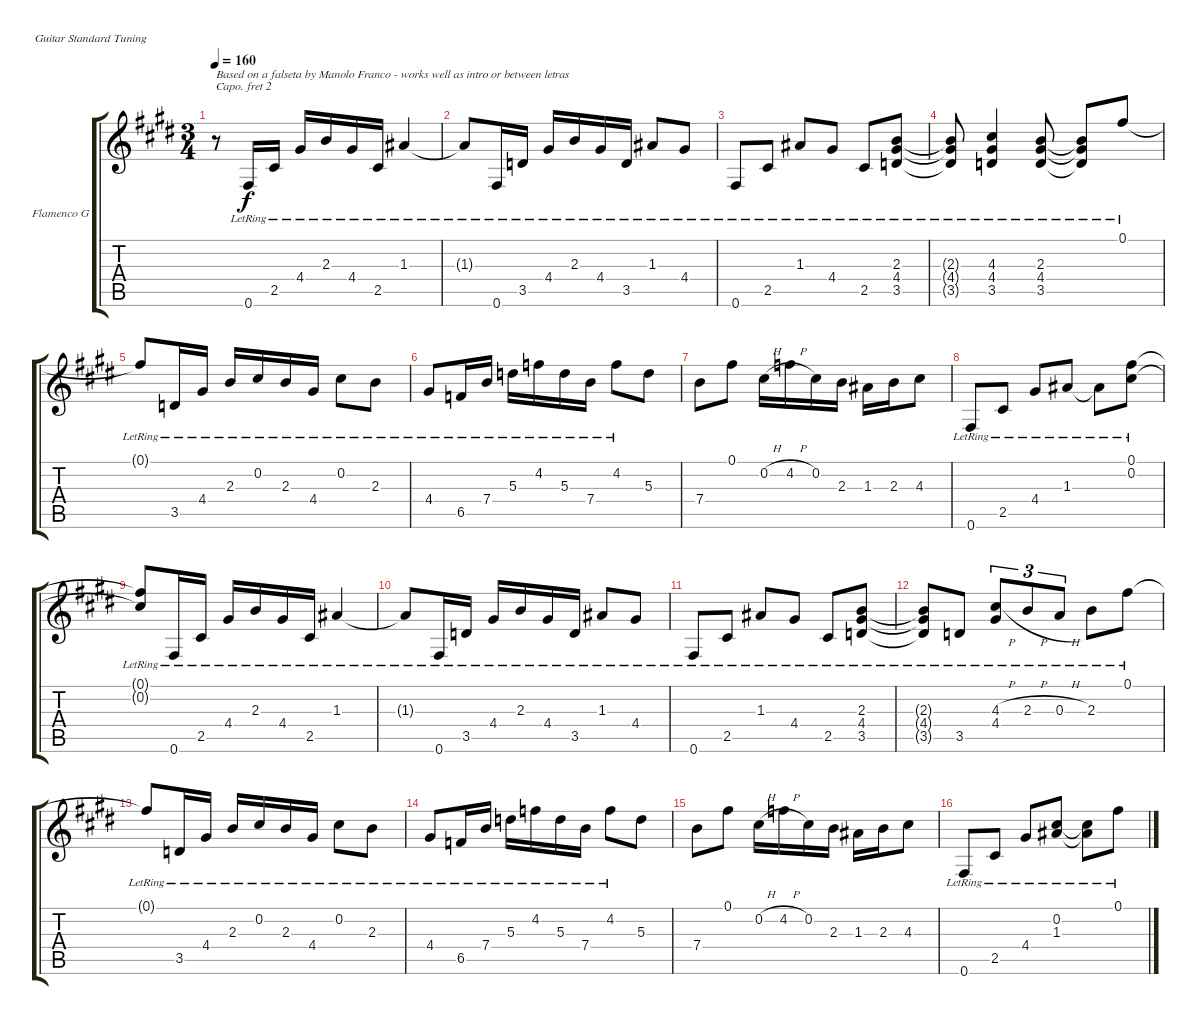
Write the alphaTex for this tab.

\defaultSystemsLayout 4
\bracketExtendMode groupsimilarinstruments
\firstSystemTrackNameOrientation horizontal
\otherSystemsTrackNameOrientation horizontal
\track ("Flamenco Guitar" "Flamenco G") {instrument acousticguitarnylon}
\staff {score tabs}
\capo 2
\tuning (E4 B3 G3 D3 A2 E2)
\ts (3 4)
\tempo 160
\clef g2
\scale
0.374738
\ks e
r.8{txt "Based on a falseta by Manolo Franco - works well as intro or between letras" dy f instrument acousticguitarnylon} 0.6{lr}.16 2.5{lr}.16 4.4{lr}.16 2.3{lr}.16 4.4{lr}.16 2.5{lr}.16 1.3{lr}.4 |
\scale
0.231918 1.3{lr t}.8 0.6{lr}.16 3.5{lr}.16 4.4{lr}.16 2.3{lr}.16 4.4{lr}.16 3.5{lr}.16 1.3{lr}.8 4.4{lr}.8 |
\scale
0.180193 0.6{lr}.8 2.5{lr}.8 1.3{lr}.8 4.4{lr}.8 2.5{lr}.8 (2.3{lr} 4.4{lr} 3.5{lr}).8 |
\scale
0.213205 (3.5{lr t} 4.4{lr t} 2.3{lr t}).8 (4.3{lr} 4.4{lr} 3.5{lr}).4 (2.3{lr} 4.4{lr} 3.5{lr}).8 (3.5{lr t} 4.4{lr t} 2.3{lr t}).8 0.1{lr}.8 |
0.1{lr t}.8 3.5{lr}.16 4.4{lr}.16 2.3{lr}.16 0.2{lr}.16 2.3{lr}.16 4.4{lr}.16 0.2{lr}.8 2.3{lr}.8 |
4.4{lr}.8 6.5{lr}.16 7.4{lr}.16 5.3{lr}.16 4.2{lr}.16 5.3{lr}.16 7.4{lr}.16 4.2{lr}.8 5.3.8 |
7.4.8 0.1.8 0.2{h}.16 4.2{h}.16 0.2.16 2.3.16 1.3.16 2.3.16 4.3.8 |
0.6{lr}.8 2.5{lr}.8 4.4{lr}.8 1.3{lr}.8 1.3{lr t}.8 (0.1{lr} 0.2{lr}).8 |
(0.1{lr t} 0.2{lr t}).8 0.6{lr}.16 2.5{lr}.16 4.4{lr}.16 2.3{lr}.16 4.4{lr}.16 2.5{lr}.16 1.3{lr}.4 |
1.3{lr t}.8 0.6{lr}.16 3.5{lr}.16 4.4{lr}.16 2.3{lr}.16 4.4{lr}.16 3.5{lr}.16 1.3{lr}.8 4.4{lr}.8 |
0.6{lr}.8 2.5{lr}.8 1.3{lr}.8 4.4{lr}.8 2.5{lr}.8 (3.5{lr} 4.4{lr} 2.3{lr}).8 |
(3.5{lr t} 4.4{lr t} 2.3{lr t}).8 3.5{lr}.8 (4.4{lr} 4.3{h lr}).8{tu (3 2)} 2.3{h lr}.8{tu (3 2)} 0.3{h lr}.8{tu (3 2)} 2.3{lr}.8 0.1{lr}.8 |
0.1{lr t}.8 3.5{lr}.16 4.4{lr}.16 2.3{lr}.16 0.2{lr}.16 2.3{lr}.16 4.4{lr}.16 0.2{lr}.8 2.3{lr}.8 |
4.4{lr}.8 6.5{lr}.16 7.4{lr}.16 5.3{lr}.16 4.2{lr}.16 5.3{lr}.16 7.4{lr}.16 4.2{lr}.8 5.3.8 |
7.4.8 0.1.8 0.2{h}.16 4.2{h}.16 0.2.16 2.3.16 1.3.16 2.3.16 4.3.8 |
0.6{lr}.8 2.5{lr}.8 4.4{lr}.8 (1.3{lr} 0.2{lr}).8 (0.2{lr t} 1.3{lr t}).8 0.1{lr}.8
